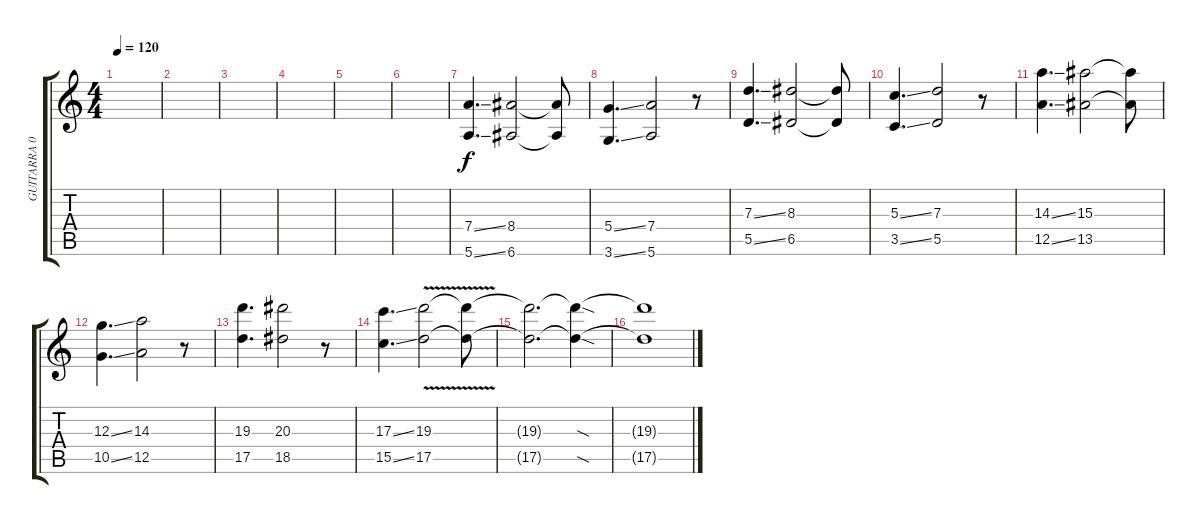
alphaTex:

\track ("GUITARRA 03" "GUITARRA 0") {instrument overdrivenguitar}
\staff {score tabs}
\tuning (E4 B3 G3 D3 A2 E2) {hide}
\ts (4 4)
\tempo 120
\clef g2
\ks c
|
|
|
|
|
|
(7.4{ss} 5.6{ss}).4{d} (8.4 6.6).2 (8.4{t} 6.6{t}).8 |
(5.4{ss} 3.6{ss}).4{d} (7.4 5.6).2 r.8 |
(7.3{ss} 5.5{ss}).4{d} (8.3 6.5).2 (8.3{t} 6.5{t}).8 |
(5.3{ss} 3.5{ss}).4{d} (7.3 5.5).2 r.8 |
(14.3{ss} 12.5{ss}).4{d} (15.3 13.5).2 (15.3{t} 13.5{t}).8 |
(12.3{ss} 10.5{ss}).4{d} (14.3 12.5).2 r.8 |
(19.3 17.5).4{d} (20.3 18.5).2 r.8 |
(17.3{ss} 15.5{ss}).4{d} (19.3{v} 17.5{v}).2 (19.3{t} 17.5{t}).8 |
(19.3{t} 17.5{t}).2{d} (19.3{sod t} 17.5{sod t}).4 |
(19.3{t} 17.5{t}).1
